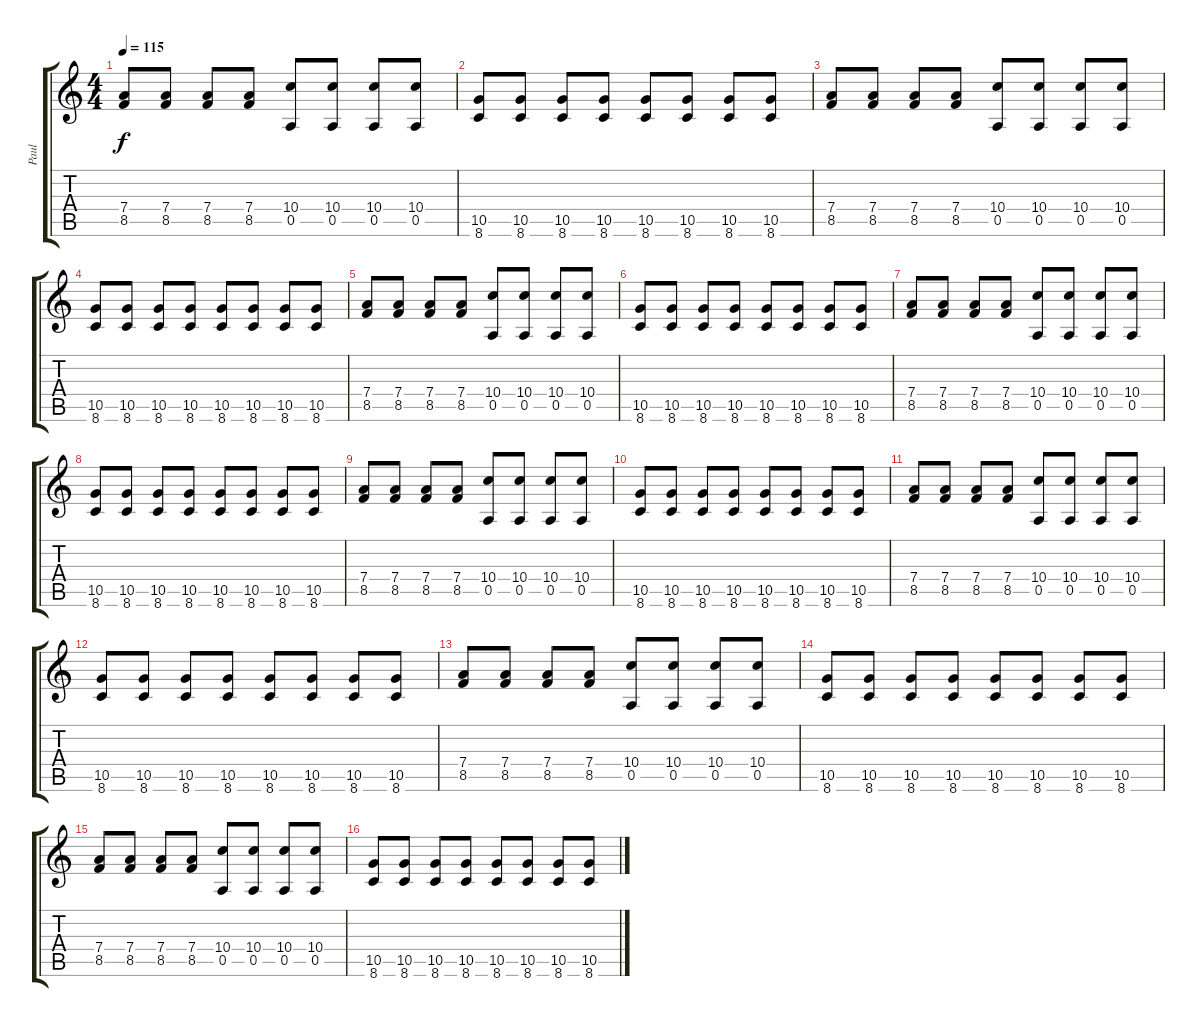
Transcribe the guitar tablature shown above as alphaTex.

\track ("Paul" "Paul") {instrument overdrivenguitar}
\staff {score tabs}
\tuning (E4 B3 G3 D3 A2 E2) {hide}
\ts (4 4)
\tempo 115
\clef g2
\ks c
(7.4 8.5).8{dy f} (7.4 8.5).8 (7.4 8.5).8 (7.4 8.5).8 (10.4 0.5).8 (10.4 0.5).8 (10.4 0.5).8 (10.4 0.5).8 |
(10.5 8.6).8 (10.5 8.6).8 (10.5 8.6).8 (10.5 8.6).8 (10.5 8.6).8 (10.5 8.6).8 (10.5 8.6).8 (10.5 8.6).8 |
(7.4 8.5).8 (7.4 8.5).8 (7.4 8.5).8 (7.4 8.5).8 (10.4 0.5).8 (10.4 0.5).8 (10.4 0.5).8 (10.4 0.5).8 |
(10.5 8.6).8 (10.5 8.6).8 (10.5 8.6).8 (10.5 8.6).8 (10.5 8.6).8 (10.5 8.6).8 (10.5 8.6).8 (10.5 8.6).8 |
(7.4 8.5).8 (7.4 8.5).8 (7.4 8.5).8 (7.4 8.5).8 (10.4 0.5).8 (10.4 0.5).8 (10.4 0.5).8 (10.4 0.5).8 |
(10.5 8.6).8 (10.5 8.6).8 (10.5 8.6).8 (10.5 8.6).8 (10.5 8.6).8 (10.5 8.6).8 (10.5 8.6).8 (10.5 8.6).8 |
(7.4 8.5).8 (7.4 8.5).8 (7.4 8.5).8 (7.4 8.5).8 (10.4 0.5).8 (10.4 0.5).8 (10.4 0.5).8 (10.4 0.5).8 |
(10.5 8.6).8 (10.5 8.6).8 (10.5 8.6).8 (10.5 8.6).8 (10.5 8.6).8 (10.5 8.6).8 (10.5 8.6).8 (10.5 8.6).8 |
(7.4 8.5).8 (7.4 8.5).8 (7.4 8.5).8 (7.4 8.5).8 (10.4 0.5).8 (10.4 0.5).8 (10.4 0.5).8 (10.4 0.5).8 |
(10.5 8.6).8 (10.5 8.6).8 (10.5 8.6).8 (10.5 8.6).8 (10.5 8.6).8 (10.5 8.6).8 (10.5 8.6).8 (10.5 8.6).8 |
(7.4 8.5).8 (7.4 8.5).8 (7.4 8.5).8 (7.4 8.5).8 (10.4 0.5).8 (10.4 0.5).8 (10.4 0.5).8 (10.4 0.5).8 |
(10.5 8.6).8 (10.5 8.6).8 (10.5 8.6).8 (10.5 8.6).8 (10.5 8.6).8 (10.5 8.6).8 (10.5 8.6).8 (10.5 8.6).8 |
(7.4 8.5).8 (7.4 8.5).8 (7.4 8.5).8 (7.4 8.5).8 (10.4 0.5).8 (10.4 0.5).8 (10.4 0.5).8 (10.4 0.5).8 |
(10.5 8.6).8 (10.5 8.6).8 (10.5 8.6).8 (10.5 8.6).8 (10.5 8.6).8 (10.5 8.6).8 (10.5 8.6).8 (10.5 8.6).8 |
(7.4 8.5).8 (7.4 8.5).8 (7.4 8.5).8 (7.4 8.5).8 (10.4 0.5).8 (10.4 0.5).8 (10.4 0.5).8 (10.4 0.5).8 |
(10.5 8.6).8 (10.5 8.6).8 (10.5 8.6).8 (10.5 8.6).8 (10.5 8.6).8 (10.5 8.6).8 (10.5 8.6).8 (10.5 8.6).8
